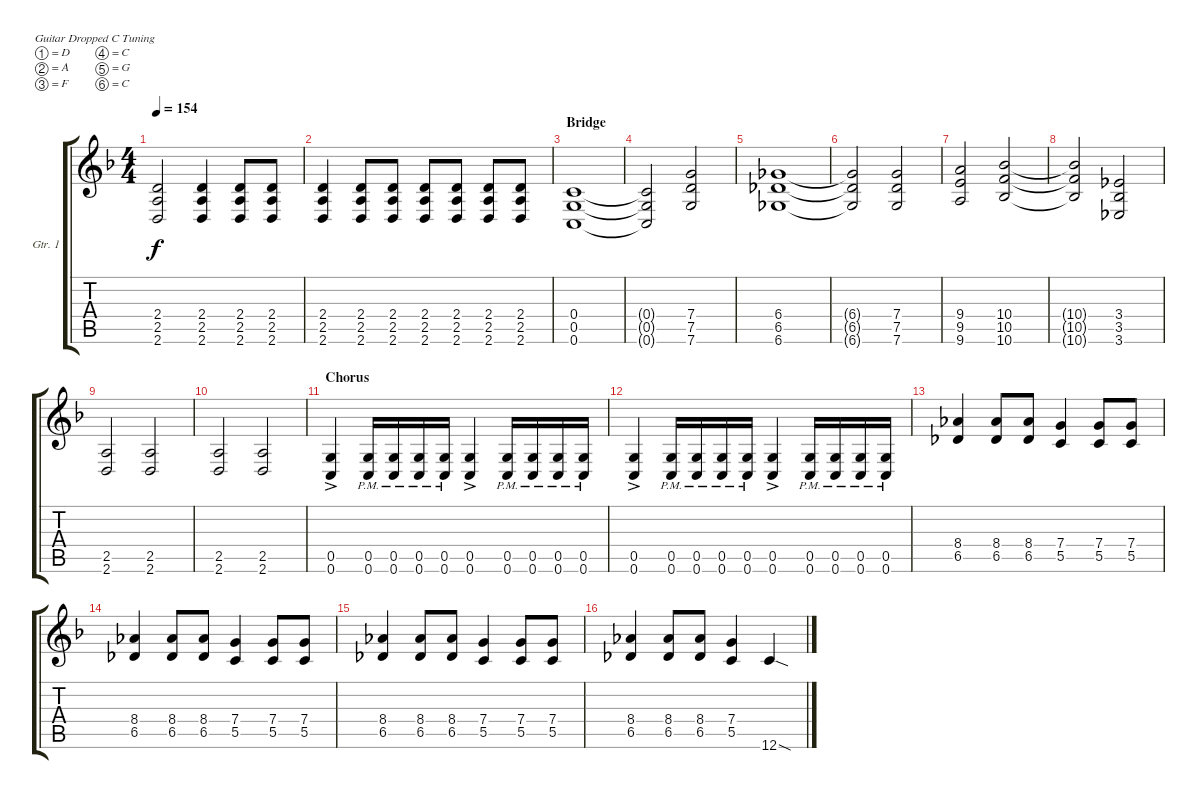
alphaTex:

\defaultSystemsLayout 4
\bracketExtendMode groupsimilarinstruments
\firstSystemTrackNameOrientation horizontal
\otherSystemsTrackNameOrientation horizontal
\track ("Electric Guitar" "Gtr. 1") {instrument distortionguitar}
\staff {score tabs}
\tuning (D4 A3 F3 C3 G2 C2)
\ts (4 4)
\tempo 154
\clef g2
\ks f
(2.6 2.5 2.4).2{dy f} (2.4 2.5 2.6).4 (2.6 2.4 2.5).8 (2.6 2.5 2.4).8 |
(2.4 2.5 2.6).4 (2.6 2.4 2.5).8 (2.6 2.5 2.4).8 (2.4 2.5 2.6).8 (2.6 2.4 2.5).8 (2.6 2.5 2.4).8 (2.4 2.5 2.6).8 |
\section ("" "Bridge")
(0.6 0.5 0.4).1 |
(0.4{t} 0.5{t} 0.6{t}).2 (7.6 7.5 7.4).2 |
(6.4 6.5 6.6).1 |
(6.6{t} 6.5{t} 6.4{t}).2 (7.4 7.5 7.6).2 |
(9.6 9.5 9.4).2 (10.4 10.5 10.6).2 |
(10.6{t} 10.5{t} 10.4{t}).2 (3.4 3.5 3.6).2 |
(2.6 2.5).2 (2.5 2.6).2 |
(2.6 2.5).2 (2.5 2.6).2 |
\section ("" "Chorus")
(0.5{ac} 0.6{ac}).4 (0.6{pm} 0.5{pm}).16 (0.6{pm} 0.5{pm}).16 (0.6{pm} 0.5{pm}).16 (0.6{pm} 0.5{pm}).16 (0.6{ac} 0.5{ac}).4 (0.6{pm} 0.5{pm}).16 (0.6{pm} 0.5{pm}).16 (0.6{pm} 0.5{pm}).16 (0.6{pm} 0.5{pm}).16 |
(0.5{ac} 0.6{ac}).4 (0.6{pm} 0.5{pm}).16 (0.6{pm} 0.5{pm}).16 (0.6{pm} 0.5{pm}).16 (0.6{pm} 0.5{pm}).16 (0.6{ac} 0.5{ac}).4 (0.6{pm} 0.5{pm}).16 (0.6{pm} 0.5{pm}).16 (0.6{pm} 0.5{pm}).16 (0.6{pm} 0.5{pm}).16 |
(6.5 8.4).4 (6.5 8.4).8 (8.4 6.5).8 (5.5 7.4).4 (7.4 5.5).8 (7.4 5.5).8 |
(6.5 8.4).4 (6.5 8.4).8 (8.4 6.5).8 (5.5 7.4).4 (7.4 5.5).8 (7.4 5.5).8 |
(6.5 8.4).4 (6.5 8.4).8 (8.4 6.5).8 (5.5 7.4).4 (7.4 5.5).8 (7.4 5.5).8 |
(6.5 8.4).4 (6.5 8.4).8 (8.4 6.5).8 (5.5 7.4).4 12.6{sod}.4
